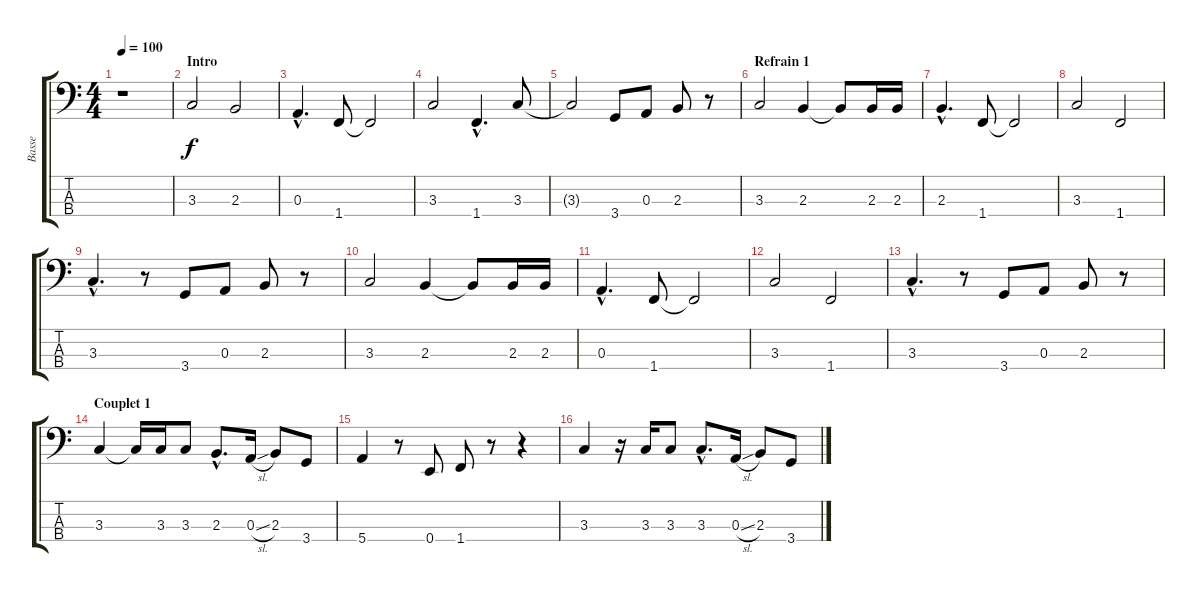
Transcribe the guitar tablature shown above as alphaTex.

\track ("Basse" "Basse") {instrument electricbassfinger}
\staff {score tabs}
\tuning (G2 D2 A1 E1) {hide}
\ts (4 4)
\tempo 100
\clef f4
\ks c
r.1{dy f instrument electricbassfinger} |
\section ("" "Intro")
3.3.2 2.3.2 |
0.3{hac}.4{d} 1.4.8 1.4{t}.2 |
3.3.2 1.4{hac}.4{d} 3.3.8 |
3.3{t}.2 3.4.8 0.3.8 2.3.8 r.8 |
\section ("" "Refrain 1")
3.3.2 2.3.4 2.3{t}.8 2.3.16 2.3.16 |
2.3{hac}.4{d} 1.4.8 1.4{t}.2 |
3.3.2 1.4.2 |
3.3{hac}.4{d} r.8 3.4.8 0.3.8 2.3.8 r.8 |
3.3.2 2.3.4 2.3{t}.8 2.3.16 2.3.16 |
0.3{hac}.4{d} 1.4.8 1.4{t}.2 |
3.3.2 1.4.2 |
3.3{hac}.4{d} r.8 3.4.8 0.3.8 2.3.8 r.8 |
\section ("" "Couplet 1")
3.3.4 3.3{t}.16 3.3.16 3.3.8 2.3{hac}.8{d} 0.3{sl}.16 2.3.8 3.4.8 |
5.4.4 r.8 0.4.8 1.4.8 r.8 r.4 |
3.3.4 r.16 3.3.16 3.3.8 3.3{hac}.8{d} 0.3{sl}.16 2.3.8 3.4.8
